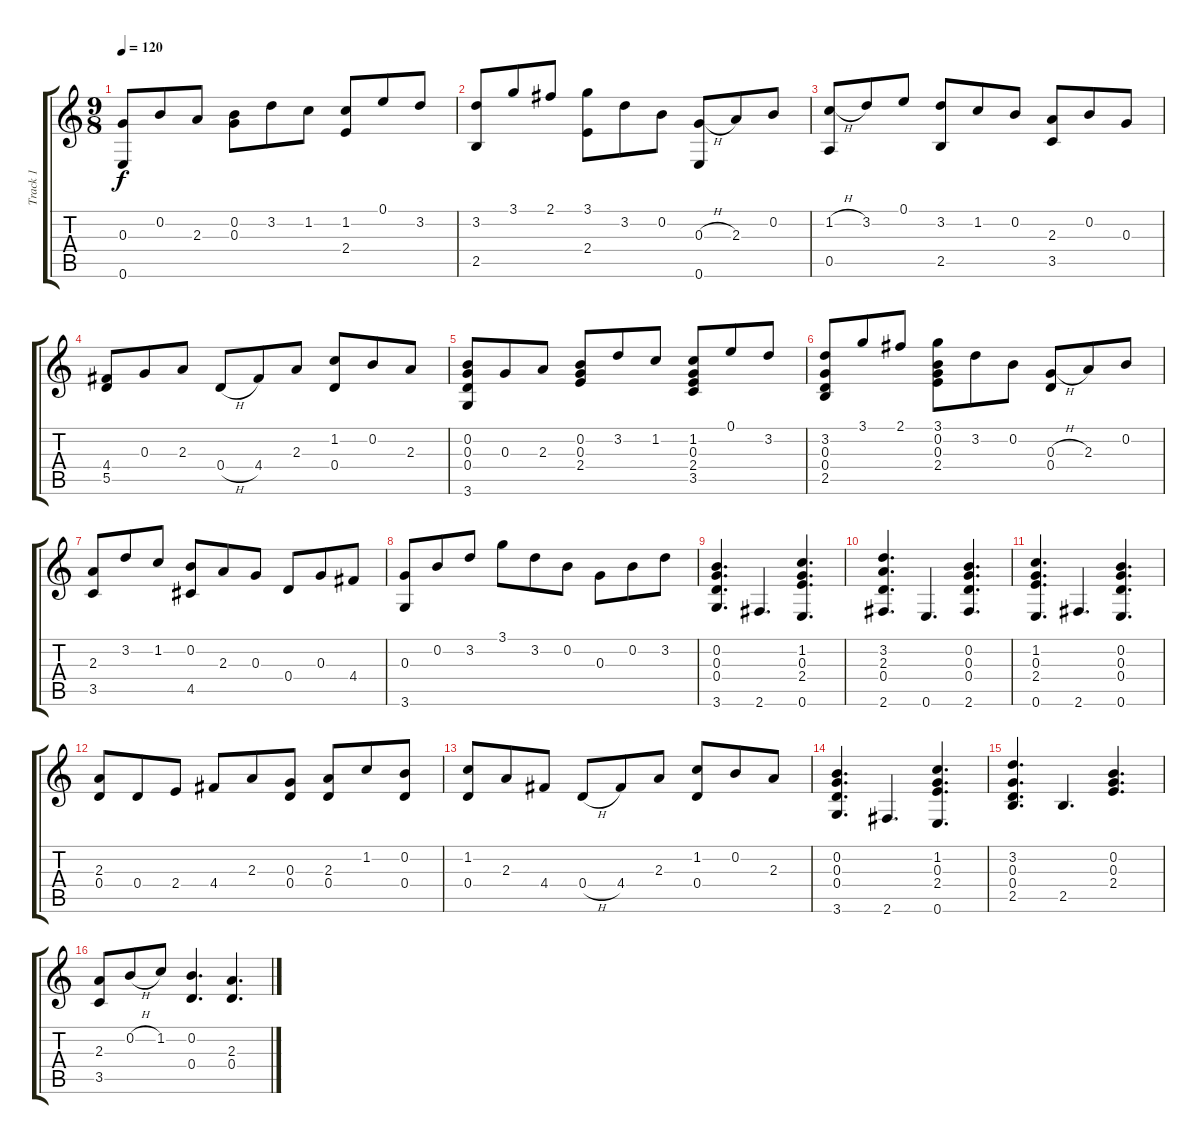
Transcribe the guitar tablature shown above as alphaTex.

\track ("Track 1" "Track 1") {instrument acousticguitarsteel}
\staff {score tabs}
\tuning (E4 B3 G3 D3 A2 E2) {hide}
\ts (9 8)
\tempo 120
\clef g2
\ks c
(0.3 0.6).8{dy f} 0.2.8 2.3.8 (0.2 0.3).8 3.2.8 1.2.8 (1.2 2.4).8 0.1.8 3.2.8 |
(3.2 2.5).8 3.1.8 2.1.8 (3.1 2.4).8 3.2.8 0.2.8 (0.3{h} 0.6).8 2.3.8 0.2.8 |
(1.2{h} 0.5).8 3.2.8 0.1.8 (3.2 2.5).8 1.2.8 0.2.8 (2.3 3.5).8 0.2.8 0.3.8 |
(4.4 5.5).8 0.3.8 2.3.8 0.4{h}.8 4.4.8 2.3.8 (1.2 0.4).8 0.2.8 2.3.8 |
(0.2 0.3 0.4 3.6).8 0.3.8 2.3.8 (0.2 0.3 2.4).8 3.2.8 1.2.8 (1.2 0.3 2.4 3.5).8 0.1.8 3.2.8 |
(3.2 0.3 0.4 2.5).8 3.1.8 2.1.8 (3.1 0.2 0.3 2.4).8 3.2.8 0.2.8 (0.3{h} 0.4).8 2.3.8 0.2.8 |
(2.3 3.5).8 3.2.8 1.2.8 (0.2 4.5).8 2.3.8 0.3.8 0.4.8 0.3.8 4.4.8 |
(0.3 3.6).8 0.2.8 3.2.8 3.1.8 3.2.8 0.2.8 0.3.8 0.2.8 3.2.8 |
(0.2 0.3 0.4 3.6).4{d} 2.6.4{d} (1.2 0.3 2.4 0.6).4{d} |
(3.2 2.3 0.4 2.6).4{d} 0.6.4{d} (0.2 0.3 0.4 2.6).4{d} |
(1.2 0.3 2.4 0.6).4{d} 2.6.4{d} (0.2 0.3 0.4 0.6).4{d} |
(2.3 0.4).8 0.4.8 2.4.8 4.4.8 2.3.8 (0.3 0.4).8 (2.3 0.4).8 1.2.8 (0.2 0.4).8 |
(1.2 0.4).8 2.3.8 4.4.8 0.4{h}.8 4.4.8 2.3.8 (1.2 0.4).8 0.2.8 2.3.8 |
(0.2 0.3 0.4 3.6).4{d} 2.6.4{d} (1.2 0.3 2.4 0.6).4{d} |
(3.2 0.3 0.4 2.5).4{d} 2.5.4{d} (0.2 0.3 2.4).4{d} |
(2.3 3.5).8 0.2{h}.8 1.2.8 (0.2 0.4).4{d} (2.3 0.4).4{d}
